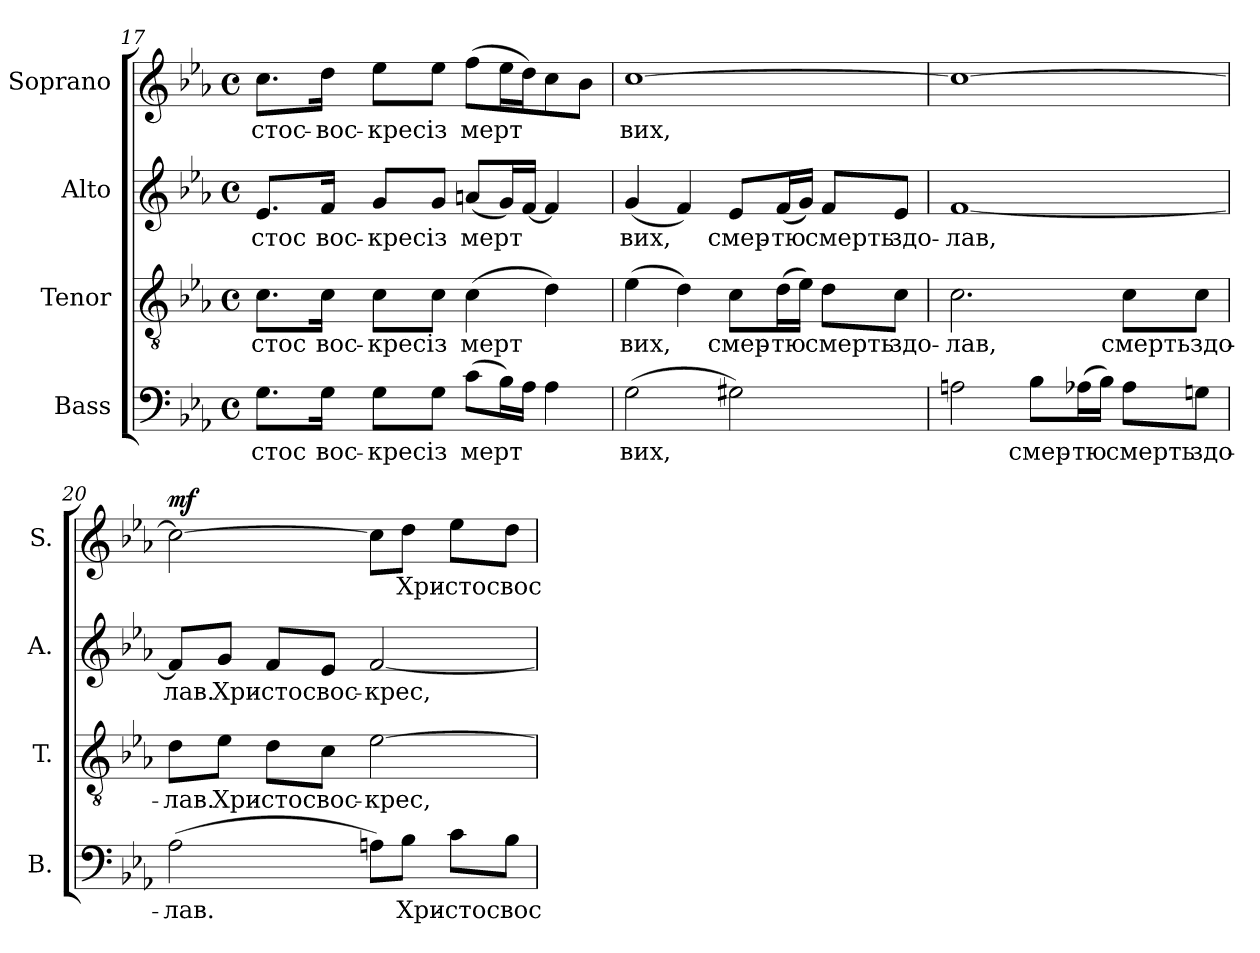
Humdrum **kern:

**kern	**text	**kern	**text	**kern	**text	**kern	**text	**dynam
*part4	*part4	*part3	*part3	*part2	*part2	*part1	*part1	*part1
*staff4	*staff4	*staff3	*staff3	*staff2	*staff2	*staff1	*staff1	*staff1
*I"Bass	*	*I"Tenor	*	*I"Alto	*	*I"Soprano	*	*
*I'B.	*	*I'T.	*	*I'A.	*	*I'S.	*	*
*clefF4	*	*clefGv2	*	*clefG2	*	*clefG2	*	*
*	*	*ITrd7c12	*	*	*	*	*	*
*k[b-e-a-]	*	*k[b-e-a-]	*	*k[b-e-a-]	*	*k[b-e-a-]	*	*
*c:	*	*c:	*	*c:	*	*c:	*	*
*M4/4	*	*M4/4	*	*M4/4	*	*M4/4	*	*
*met(c)	*	*met(c)	*	*met(c)	*	*met(c)	*	*
=17	=17	=17	=17	=17	=17	=17	=17	=17
!	!LO:LY:b:color=#000000	!	!	!	!	!	!	!
!	!	!	!LO:LY:b:color=#000000	!	!	!	!	!
!	!	!	!	!	!LO:LY:b:color=#000000	!	!	!
!	!	!	!	!	!	!	!LO:LY:b:color=#000000	!
8.Gi\L	-стос	8.Ci\L	-стос	8.e-i/L	-стос	8.cci\L	-стос-	.
!	!LO:LY:b:color=#000000	!	!	!	!	!	!	!
!	!	!	!LO:LY:b:color=#000000	!	!	!	!	!
!	!	!	!	!	!LO:LY:b:color=#000000	!	!	!
!	!	!	!	!	!	!	!LO:LY:b:color=#000000	!
16Gi\Jk	вос-	16Ci\Jk	вос-	16fi/Jk	вос-	16ddi\Jk	-вос-	.
!	!LO:LY:b:color=#000000	!	!	!	!	!	!	!
!	!	!	!LO:LY:b:color=#000000	!	!	!	!	!
!	!	!	!	!	!LO:LY:b:color=#000000	!	!	!
!	!	!	!	!	!	!	!LO:LY:b:color=#000000	!
8Gi\L	-крес	8Ci\L	-крес	8gi/L	-крес	8ee-i\L	-крес	.
!	!LO:LY:b:color=#000000	!	!	!	!	!	!	!
!	!	!	!LO:LY:b:color=#000000	!	!	!	!	!
!	!	!	!	!	!LO:LY:b:color=#000000	!	!	!
!	!	!	!	!	!	!	!LO:LY:b:color=#000000	!
8Gi\J	із	8Ci\J	із	8gi/J	із	8ee-i\J	із	.
!	!LO:LY:b:color=#000000	!	!	!	!	!	!	!
!	!	!	!LO:LY:b:color=#000000	!	!	!	!	!
!	!	!	!	!	!LO:LY:b:color=#000000	!	!	!
!	!	!	!	!	!	!	!LO:LY:b:color=#000000	!
(8ci\L	мерт	(4Ci\	мерт	(8ani/L	мерт	(8ffi\L	мерт	.
16B-i\L)	.	.	.	16gi/L)	.	16ee-i\L	.	.
16A-i\JJ	.	.	.	[<16fi/JJ	.	16ddi\J)	.	.
4A-i\	.	4Di\)	.	4fi/]	.	8cci\	.	.
.	.	.	.	.	.	8b-i\J	.	.
=18	=18	=18	=18	=18	=18	=18	=18	=18
!	!LO:LY:b:color=#000000	!	!	!	!	!	!	!
!	!	!	!LO:LY:b:color=#000000	!	!	!	!	!
!	!	!	!	!	!LO:LY:b:color=#000000	!	!	!
!	!	!	!	!	!	!	!LO:LY:b:color=#000000	!
(2Gi\	вих,	(4E-i\	вих,	(4gi/	вих,	[>1cci	вих,	.
.	.	4Di\)	.	4fi/)	.	.	.	.
!	!	!	!LO:LY:b:color=#000000	!	!	!	!	!
!	!	!	!	!	!LO:LY:b:color=#000000	!	!	!
2G#Xi\)	.	8Ci\L	смер-	8e-i/L	смер-	.	.	.
!	!	!	!LO:LY:b:color=#000000	!	!	!	!	!
!	!	!	!	!	!LO:LY:b:color=#000000	!	!	!
.	.	(16Di\L	-тю	(16fi/L	-тю	.	.	.
.	.	16E-i\JJ)	.	16gi/JJ)	.	.	.	.
!	!	!	!LO:LY:b:color=#000000	!	!	!	!	!
!	!	!	!	!	!LO:LY:b:color=#000000	!	!	!
.	.	8Di\L	смерть	8fi/L	смерть	.	.	.
!	!	!	!LO:LY:b:color=#000000	!	!	!	!	!
!	!	!	!	!	!LO:LY:b:color=#000000	!	!	!
.	.	8Ci\J	здо-	8e-i/J	здо-	.	.	.
!!LO:LB:g=z
=19	=19	=19	=19	=19	=19	=19	=19	=19
!	!	!	!LO:LY:b:color=#000000	!	!	!	!	!
!	!	!	!	!	!LO:LY:b:color=#000000	!	!	!
2Ani\	.	2.Ci\	-лав,	[<1fi	-лав,	1cci_>	.	.
!	!LO:LY:b:color=#000000	!	!	!	!	!	!	!
8B-i\L	смер-	.	.	.	.	.	.	.
!	!LO:LY:b:color=#000000	!	!	!	!	!	!	!
(16A-Xi\L	-тю	.	.	.	.	.	.	.
16B-i\JJ)	.	.	.	.	.	.	.	.
!	!LO:LY:b:color=#000000	!	!	!	!	!	!	!
!	!	!	!LO:LY:b:color=#000000	!	!	!	!	!
8A-i\L	смерть	8Ci\L	смерть	.	.	.	.	.
!	!LO:LY:b:color=#000000	!	!	!	!	!	!	!
!	!	!	!LO:LY:b:color=#000000	!	!	!	!	!
8Gni\J	здо-	8Ci\J	здо-	.	.	.	.	.
=20	=20	=20	=20	=20	=20	=20	=20	=20
!	!LO:LY:b:color=#000000	!	!	!	!	!	!	!
!	!	!	!LO:LY:b:color=#000000	!	!	!	!	!
!	!	!	!	!	!LO:LY:b:color=#000000	!	!	!
(2A-i\	-лав.	8Di\L	-лав.	8fi/L]	лав.	2cci\_>	.	mf
!	!	!	!LO:LY:b:color=#000000	!	!	!	!	!
!	!	!	!	!	!LO:LY:b:color=#000000	!	!	!
.	.	8E-i\J	Хри-	8gi/J	Хри-	.	.	.
!	!	!	!LO:LY:b:color=#000000	!	!	!	!	!
!	!	!	!	!	!LO:LY:b:color=#000000	!	!	!
.	.	8Di\L	-стос	8fi/L	-стос	.	.	.
!	!	!	!LO:LY:b:color=#000000	!	!	!	!	!
!	!	!	!	!	!LO:LY:b:color=#000000	!	!	!
.	.	8Ci\J	вос-	8e-i/J	вос-	.	.	.
!	!	!	!LO:LY:b:color=#000000	!	!	!	!	!
!	!	!	!	!	!LO:LY:b:color=#000000	!	!	!
8Ani\L)	.	[>2E-i\	-крес,	[<2fi/	-крес,	8cci\L]	.	.
!	!LO:LY:b:color=#000000	!	!	!	!	!	!	!
!	!	!	!	!	!	!	!LO:LY:b:color=#000000	!
8B-i\J	Хри-	.	.	.	.	8ddi\J	Хри-	.
!	!LO:LY:b:color=#000000	!	!	!	!	!	!	!
!	!	!	!	!	!	!	!LO:LY:b:color=#000000	!
8ci\L	-стос	.	.	.	.	8ee-i\L	-стос	.
!	!LO:LY:b:color=#000000	!	!	!	!	!	!	!
!	!	!	!	!	!	!	!LO:LY:b:color=#000000	!
8B-i\J	вос-	.	.	.	.	8ddi\J	вос-	.
=	=	=	=	=	=	=	=	=
*-	*-	*-	*-	*-	*-	*-	*-	*-
